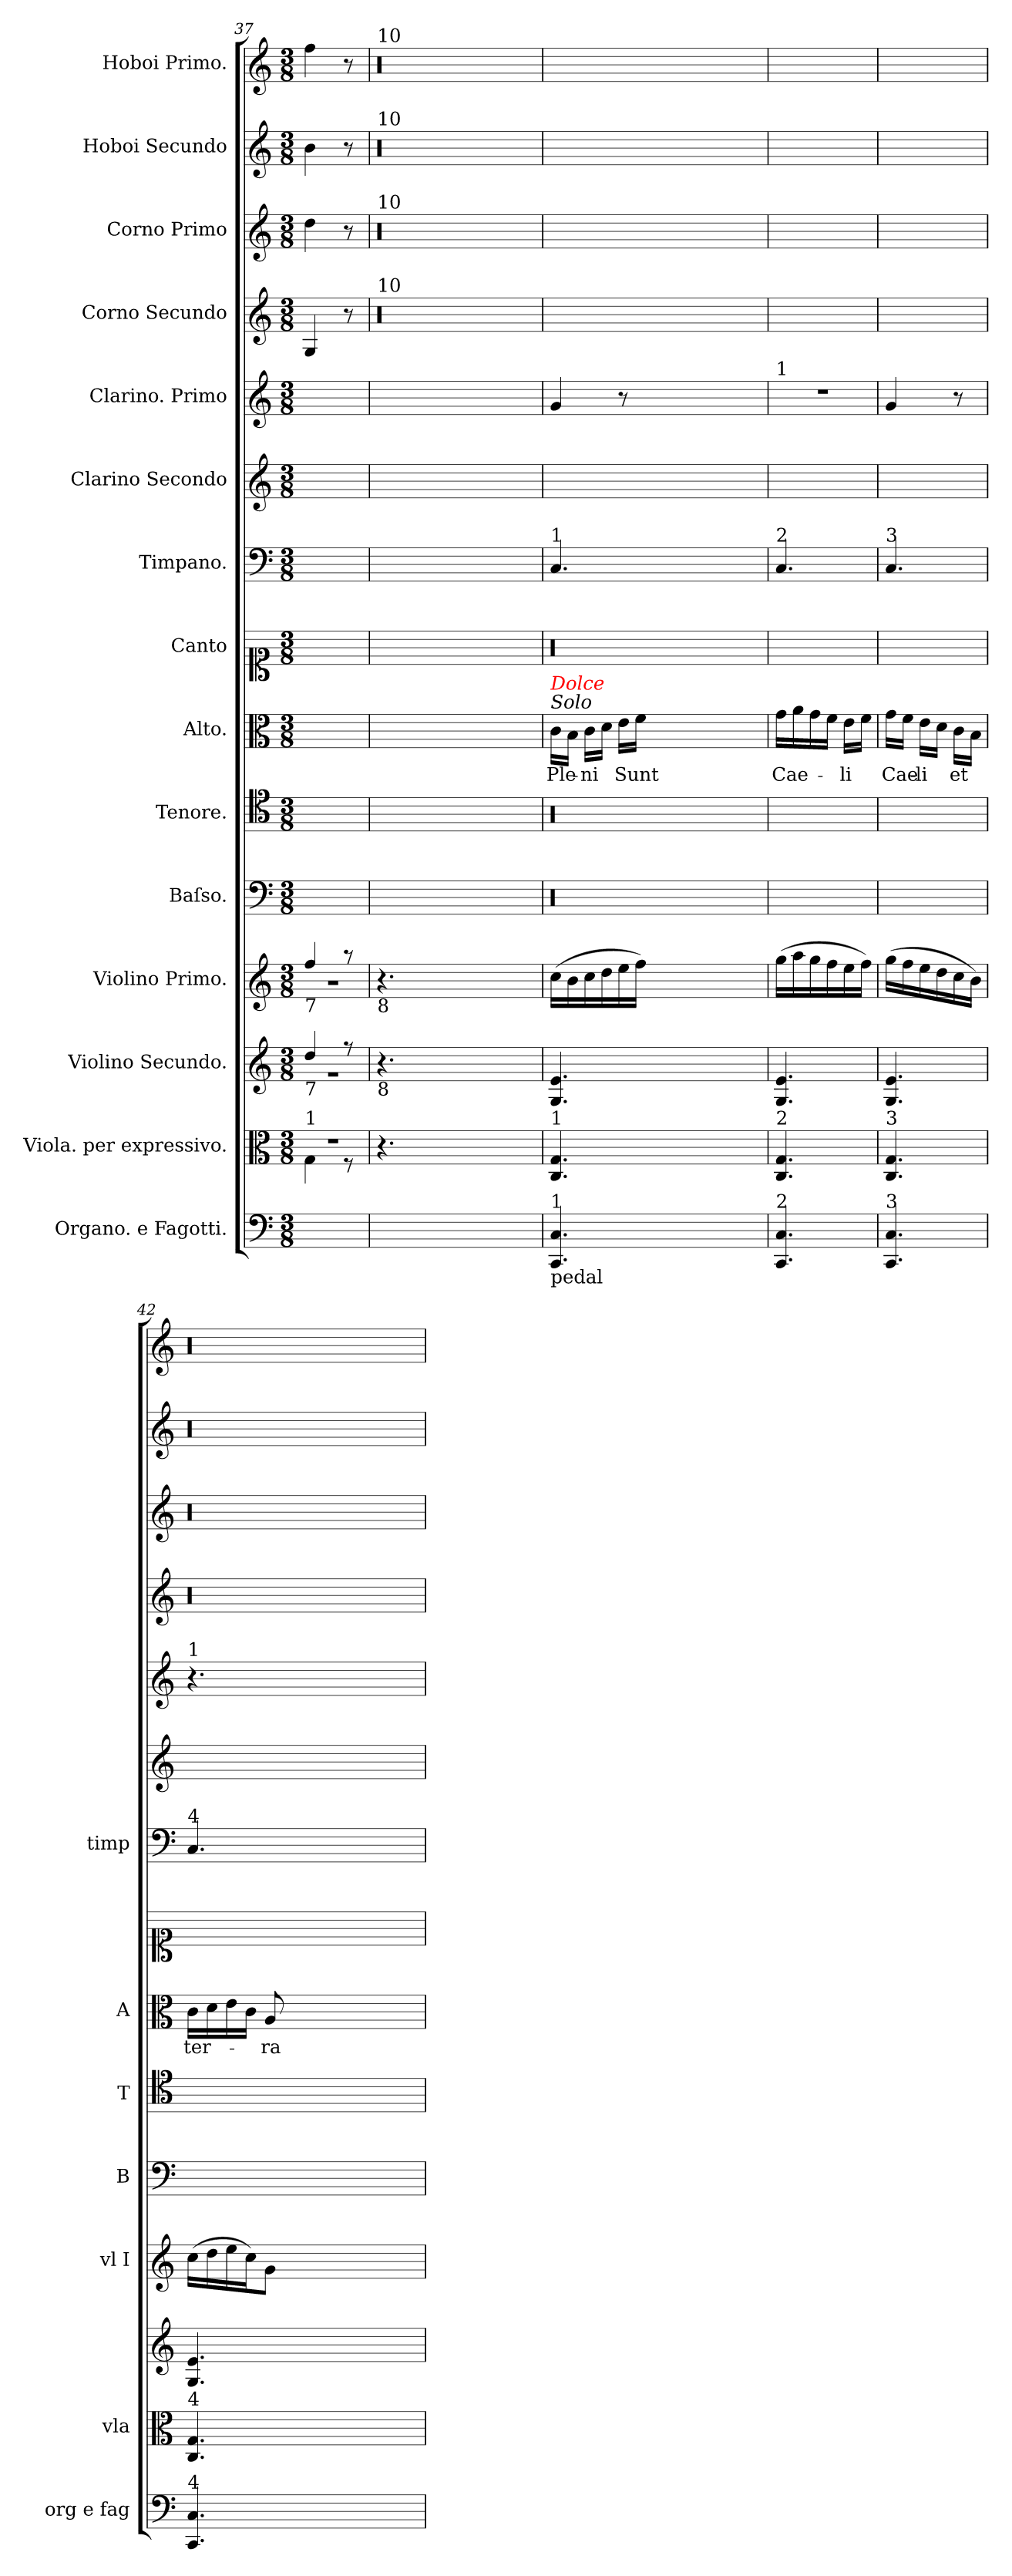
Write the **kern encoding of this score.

**kern	**dynam	**kern	**dynam	**kern	**dynam	**kern	**dynam	**kern	**kern	**kern	**text	**kern	**kern	**dynam	**kern	**kern	**dynam	**kern	**kern	**kern	**kern
*part15	*part15	*part14	*part14	*part13	*part13	*part12	*part12	*part11	*part10	*part9	*part9	*part8	*part7	*part7	*part6	*part5	*part5	*part4	*part3	*part2	*part1
*staff15	*staff15	*staff14	*staff14	*staff13	*staff13	*staff12	*staff12	*staff11	*staff10	*staff9	*staff9	*staff8	*staff7	*staff7	*staff6	*staff5	*staff5	*staff4	*staff3	*staff2	*staff1
*I"Organo. e Fagotti.	*	*I"Viola. per expressivo.	*	*I"Violino Secundo.	*	*I"Violino Primo.	*	*I"Baſso.	*I"Tenore.	*I"Alto.	*	*I"Canto	*I"Timpano.	*	*I"Clarino Secondo	*I"Clarino. Primo	*	*I"Corno Secundo	*I"Corno Primo	*I"Hoboi Secundo	*I"Hoboi Primo.
*I'org e fag	*	*I'vla	*	*	*	*I'vl I	*	*I'B	*I'T	*I'A	*	*	*I'timp	*	*	*	*	*	*	*	*
*clefF4	*	*clefC3	*	*clefG2	*	*clefG2	*	*clefF4	*clefC4	*clefC3	*	*clefC1	*clefF4	*	*clefG2	*clefG2	*	*clefG2	*clefG2	*clefG2	*clefG2
*k[]	*	*k[]	*	*k[]	*	*k[]	*	*k[]	*k[]	*k[]	*	*k[]	*k[]	*	*k[]	*k[]	*	*k[]	*k[]	*k[]	*k[]
*C:	*	*C:	*	*C:	*	*C:	*	*C:	*C:	*C:	*	*C:	*C:	*	*C:	*C:	*	*C:	*C:	*C:	*C:
*M3/8	*	*M3/8	*	*M3/8	*	*M3/8	*	*M3/8	*M3/8	*M3/8	*	*M3/8	*M3/8	*	*M3/8	*M3/8	*	*M3/8	*M3/8	*M3/8	*M3/8
=37	=37	=37	=37	=37	=37	=37	=37	=37	=37	=37	=37	=37	=37	=37	=37	=37	=37	=37	=37	=37	=37
*	*	*^	*	*^	*	*^	*	*	*	*	*	*	*	*	*	*	*	*	*	*	*
!	!	!	!	!	!	!	!	!LO:TX:b:t=7	!	!	!	!	!	!	!	!	!	!	!	!	!	!	!	!
!	!	!	!	!	!LO:TX:b:t=7	!	!	!	!	!	!	!	!	!	!	!	!	!	!	!	!	!	!	!
!	!	!LO:TX:a:t=1	!	!	!	!	!	!	!	!	!	!	!	!	!	!	!	!	!	!	!	!	!	!
4.ryy	.	4.r	4G!\	.	4dd!/	4.r	.	4ff!/	4.r	.	4.ryy	4.ryy	4.ryy	.	4.ryy	4.ryy	.	4.ryy	4.ryy	.	4G/	4dd\	4b\	4ff\
.	.	.	8r	.	8r	.	.	8r	.	.	.	.	.	.	.	.	.	.	.	.	8r	8r	8r	8r
*	*	*	*	*	*v	*v	*	*	*	*	*	*	*	*	*	*	*	*	*	*	*	*	*	*
*	*	*	*	*	*	*	*v	*v	*	*	*	*	*	*	*	*	*	*	*	*	*	*	*
=38	=38	=38	=38	=38	=38	=38	=38	=38	=38	=38	=38	=38	=38	=38	=38	=38	=38	=38	=38	=38	=38	=38
!	!	!	!	!	!	!	!	!	!	!	!	!	!	!	!	!	!	!	!	!	!	!LO:TX:a:t=10
!	!	!	!	!	!	!	!	!	!	!	!	!	!	!	!	!	!	!	!	!	!LO:TX:a:t=10	!
!	!	!	!	!	!	!	!	!	!	!	!	!	!	!	!	!	!	!	!	!LO:TX:a:t=10	!	!
!	!	!	!	!	!	!	!	!	!	!	!	!	!	!	!	!	!	!	!LO:TX:a:t=10	!	!	!
!	!	!	!	!	!	!	!LO:TX:b:t=8	!	!	!	!	!	!	!	!	!	!	!	!	!	!	!
!	!	!	!	!	!LO:TX:b:t=8	!	!	!	!	!	!	!	!	!	!	!	!	!	!	!	!	!
!	!	!LO:TX:a:t=1	!	!	!	!	!	!	!	!	!	!	!	!	!	!	!	!	!	!	!	!
!	!	!	!	!	!	!	!	!	!	!	!	!	!	!	!	!	!	!	!LO:N:vis=00	!LO:N:vis=00	!LO:N:vis=00	!LO:N:vis=00
*	*	*v	*v	*	*	*	*	*	*	*	*	*	*	*	*	*	*	*	*	*	*	*
1.ryy	.	4.r	.	4.r	.	4.r	.	1.ryy	1.ryy	1.ryy	.	1.ryy	1.ryy	.	4.ryy	1.ryy	.	1.r	1.r	1.r	1.r
.	.	1ryy	.	1ryy	.	1ryy	.	.	.	.	.	.	.	.	1ryy	.	.	.	.	.	.
.	.	8ryy	.	8ryy	.	8ryy	.	.	.	.	.	.	.	.	8ryy	.	.	.	.	.	.
=39	=39	=39	=39	=39	=39	=39	=39	=39	=39	=39	=39	=39	=39	=39	=39	=39	=39	=39	=39	=39	=39
!	!	!	!	!	!	!	!	!	!	!	!	!	!LO:TX:a:t=1	!	!	!	!	!	!	!	!
!	!	!	!	!	!	!	!	!	!	!LO:TX:a:i:t=Solo	!	!	!	!	!	!	!	!	!	!	!
!	!	!	!	!	!	!	!	!	!	!LO:TX:a:i:color=red:t=Dolce	!	!	!	!	!	!	!	!	!	!	!
!	!	!LO:TX:a:t=1	!	!	!	!	!	!	!	!	!	!	!	!	!	!	!	!	!	!	!
!LO:TX:b:t=pedal	!	!	!	!	!	!	!	!	!	!	!	!	!	!	!	!	!	!	!	!	!
!LO:TX:a:t=1	!	!	!	!	!	!	!	!	!	!	!	!	!	!	!	!	!	!	!	!	!
!	!LO:DY:a	!	!LO:DY:a	!	!LO:DY:a	!	!LO:DY:a	!LO:N:vis=00	!LO:N:vis=00	!	!	!LO:N:vis=00	!	!LO:DY:b	!	!	!LO:DY:b	!	!	!	!
4.CC/ 4.C/	pia	4.C/ 4.G/	piano	4.G/ 4.e/	piano	(16cc\LL	piano	1.r	1.r	16c\LL	Ple-	1.r	4.C/	ppianiſsime	4.ryy	4g/	piano	1.ryy	1.ryy	1.ryy	1.ryy
.	.	.	.	.	.	16b\	.	.	.	16B\JJ	.	.	.	.	.	.	.	.	.	.	.
.	.	.	.	.	.	16cc\	.	.	.	16c\LL	-ni	.	.	.	.	.	.	.	.	.	.
.	.	.	.	.	.	16dd\	.	.	.	16d\JJ	.	.	.	.	.	.	.	.	.	.	.
.	.	.	.	.	.	16ee\	.	.	.	16e\LL	Sunt	.	.	.	.	8r	.	.	.	.	.
.	.	.	.	.	.	16ff\JJ)	.	.	.	16f\JJ	.	.	.	.	.	.	.	.	.	.	.
1ryy	.	1ryy	.	1ryy	.	1ryy	.	.	.	1ryy	.	.	1ryy	.	1ryy	1ryy	.	.	.	.	.
8ryy	.	8ryy	.	8ryy	.	8ryy	.	.	.	8ryy	.	.	8ryy	.	8ryy	8ryy	.	.	.	.	.
=40	=40	=40	=40	=40	=40	=40	=40	=40	=40	=40	=40	=40	=40	=40	=40	=40	=40	=40	=40	=40	=40
!	!	!	!	!	!	!	!	!	!	!	!	!	!	!	!	!LO:TX:a:t=1	!	!	!	!	!
!	!	!	!	!	!	!	!	!	!	!	!	!	!LO:TX:a:t=2	!	!	!	!	!	!	!	!
!	!	!LO:TX:a:t=2	!	!	!	!	!	!	!	!	!	!	!	!	!	!	!	!	!	!	!
!LO:TX:a:t=2	!	!	!	!	!	!	!	!	!	!	!	!	!	!	!	!	!	!	!	!	!
4.CC/ 4.C/	.	4.C/ 4.G/	.	4.G/ 4.e/	.	(16gg\LL	.	4.ryy	4.ryy	16g\LL	Cae-	4.ryy	4.C/	.	4.ryy	4.r	.	4.ryy	4.ryy	4.ryy	4.ryy
.	.	.	.	.	.	16aa\	.	.	.	16a\	.	.	.	.	.	.	.	.	.	.	.
.	.	.	.	.	.	16gg\	.	.	.	16g\	.	.	.	.	.	.	.	.	.	.	.
.	.	.	.	.	.	16ff\	.	.	.	16f\JJ	.	.	.	.	.	.	.	.	.	.	.
.	.	.	.	.	.	16ee\	.	.	.	16e\LL	-li	.	.	.	.	.	.	.	.	.	.
.	.	.	.	.	.	16ff\JJ)	.	.	.	16f\JJ	.	.	.	.	.	.	.	.	.	.	.
=41	=41	=41	=41	=41	=41	=41	=41	=41	=41	=41	=41	=41	=41	=41	=41	=41	=41	=41	=41	=41	=41
!	!	!	!	!	!	!	!	!	!	!	!	!	!LO:TX:a:t=3	!	!	!	!	!	!	!	!
!	!	!LO:TX:a:t=3	!	!	!	!	!	!	!	!	!	!	!	!	!	!	!	!	!	!	!
!LO:TX:a:t=3	!	!	!	!	!	!	!	!	!	!	!	!	!	!	!	!	!	!	!	!	!
4.CC/ 4.C/	.	4.C/ 4.G/	.	4.G/ 4.e/	.	(16gg\LL	.	4.ryy	4.ryy	16g\LL	Cae-	4.ryy	4.C/	.	4.ryy	4g/	.	4.ryy	4.ryy	4.ryy	4.ryy
.	.	.	.	.	.	16ff\	.	.	.	16f\JJ	.	.	.	.	.	.	.	.	.	.	.
.	.	.	.	.	.	16ee\	.	.	.	16e\LL	-li	.	.	.	.	.	.	.	.	.	.
.	.	.	.	.	.	16dd\	.	.	.	16d\JJ	.	.	.	.	.	.	.	.	.	.	.
.	.	.	.	.	.	16cc\	.	.	.	16c\LL	et	.	.	.	.	8r	.	.	.	.	.
.	.	.	.	.	.	16b\JJ)	.	.	.	16B\JJ	.	.	.	.	.	.	.	.	.	.	.
=42	=42	=42	=42	=42	=42	=42	=42	=42	=42	=42	=42	=42	=42	=42	=42	=42	=42	=42	=42	=42	=42
!	!	!	!	!	!	!	!	!	!	!	!	!	!	!	!	!LO:TX:a:t=1	!	!	!	!	!
!	!	!	!	!	!	!	!	!	!	!	!	!	!LO:TX:a:t=4	!	!	!	!	!	!	!	!
!	!	!LO:TX:a:t=4	!	!	!	!	!	!	!	!	!	!	!	!	!	!	!	!	!	!	!
!LO:TX:a:t=4	!	!	!	!	!	!	!	!	!	!	!	!	!	!	!	!	!	!	!	!	!
!	!	!	!	!	!	!	!	!	!	!	!	!	!	!	!	!	!	!LO:N:vis=00	!LO:N:vis=00	!LO:N:vis=00	!LO:N:vis=00
4.CC/ 4.C/	.	4.C/ 4.G/	.	4.G/ 4.e/	.	(16cc\LL	.	1.ryy	1.ryy	16c\LL	ter-	1.ryy	4.C/	.	4.ryy	4.r	.	1.r	1.r	1.r	1.r
.	.	.	.	.	.	16dd\	.	.	.	16d\	.	.	.	.	.	.	.	.	.	.	.
.	.	.	.	.	.	16ee\	.	.	.	16e\	.	.	.	.	.	.	.	.	.	.	.
.	.	.	.	.	.	16cc\J)	.	.	.	16c\JJ	.	.	.	.	.	.	.	.	.	.	.
.	.	.	.	.	.	8g\J	.	.	.	8A/	-ra	.	.	.	.	.	.	.	.	.	.
1ryy	.	1ryy	.	1ryy	.	1ryy	.	.	.	1ryy	.	.	1ryy	.	1ryy	1ryy	.	.	.	.	.
8ryy	.	8ryy	.	8ryy	.	8ryy	.	.	.	8ryy	.	.	8ryy	.	8ryy	8ryy	.	.	.	.	.
=	=	=	=	=	=	=	=	=	=	=	=	=	=	=	=	=	=	=	=	=	=
*-	*-	*-	*-	*-	*-	*-	*-	*-	*-	*-	*-	*-	*-	*-	*-	*-	*-	*-	*-	*-	*-
